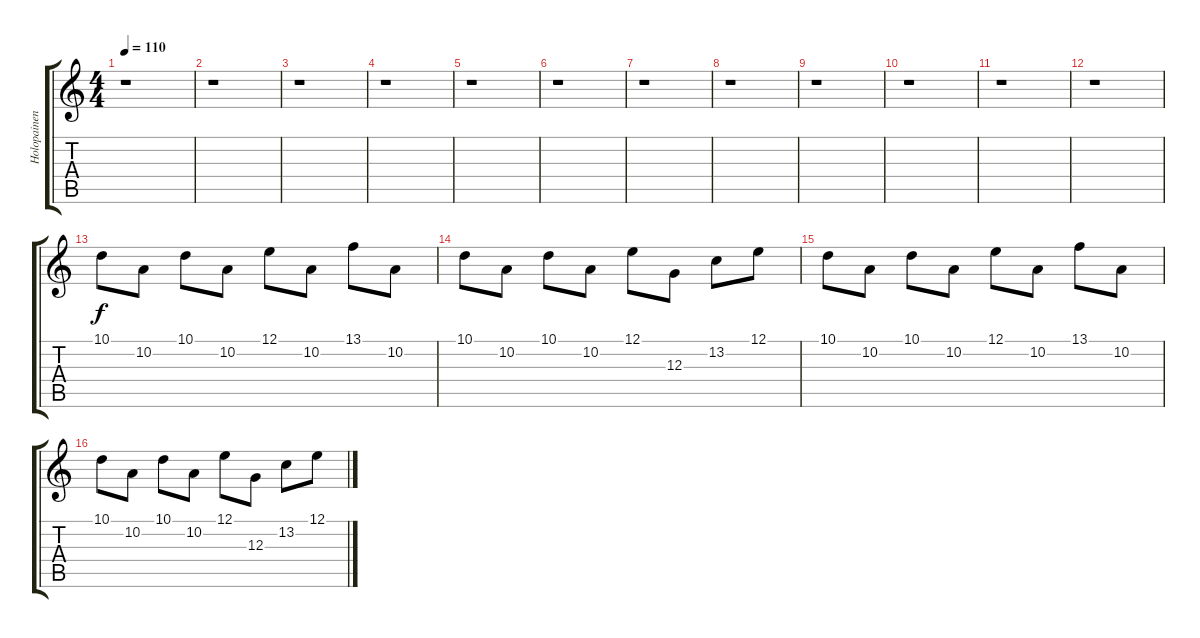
\track ("Holopainen" "Holopainen") {instrument fx5brightness}
\staff {score tabs}
\tuning (E4 B3 G3 D3 A2 E2) {hide}
\ts (4 4)
\tempo 110
\clef g2
\ks c
r.1{dy f} |
r.1 |
r.1 |
r.1 |
r.1 |
r.1 |
r.1 |
r.1 |
r.1 |
r.1 |
r.1 |
r.1 |
10.1.8 10.2.8 10.1.8 10.2.8 12.1.8 10.2.8 13.1.8 10.2.8 |
10.1.8 10.2.8 10.1.8 10.2.8 12.1.8 12.3.8 13.2.8 12.1.8 |
10.1.8 10.2.8 10.1.8 10.2.8 12.1.8 10.2.8 13.1.8 10.2.8 |
10.1.8 10.2.8 10.1.8 10.2.8 12.1.8 12.3.8 13.2.8 12.1.8
